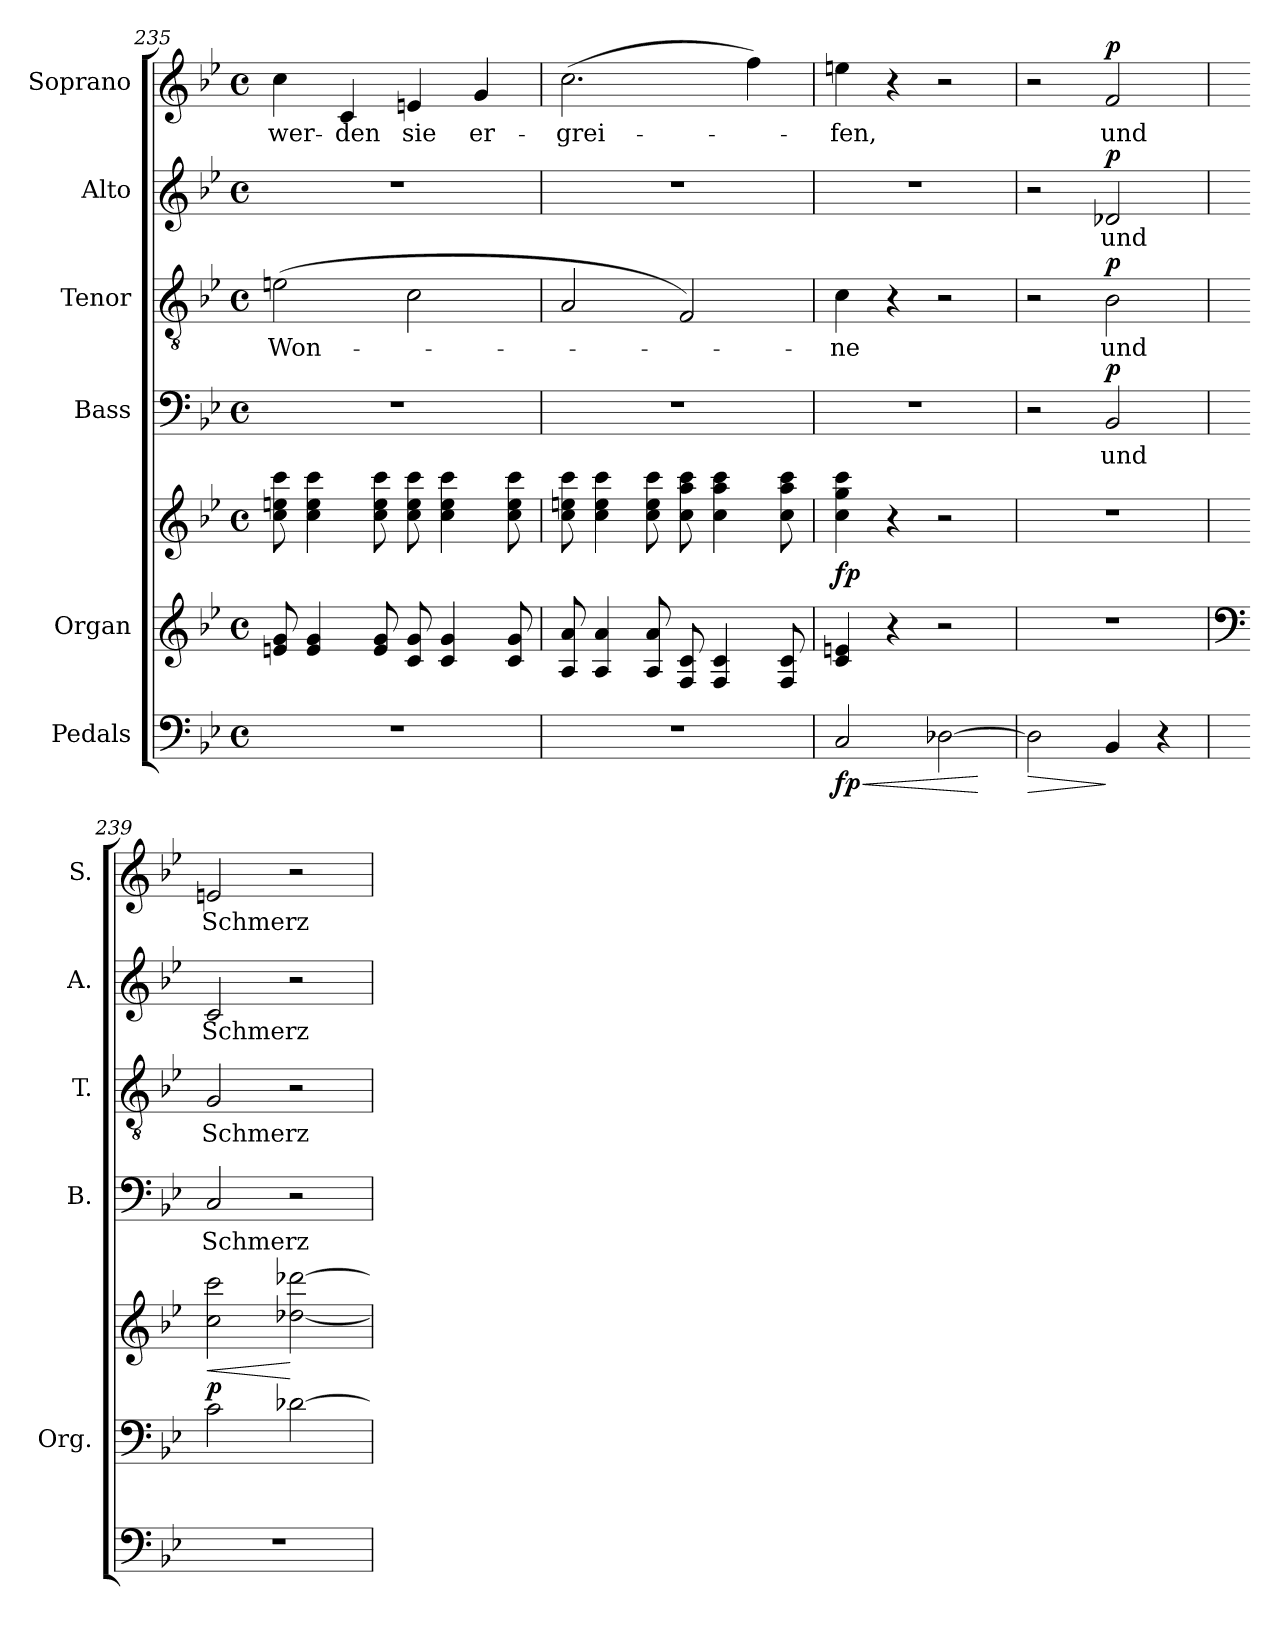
**kern	**dynam	**kern	**kern	**dynam	**kern	**text	**dynam	**kern	**text	**dynam	**kern	**text	**dynam	**kern	**text	**dynam
*part6	*part6	*part5	*part5	*part5	*part4	*part4	*part4	*part3	*part3	*part3	*part2	*part2	*part2	*part1	*part1	*part1
*staff7	*staff7	*staff6	*staff5	*staff5/6	*staff4	*staff4	*staff4	*staff3	*staff3	*staff3	*staff2	*staff2	*staff2	*staff1	*staff1	*staff1
*I"Pedals	*	*I"Organ	*	*	*I"Bass	*	*	*I"Tenor	*	*	*I"Alto	*	*	*I"Soprano	*	*
*	*	*I'Org.	*	*	*I'B.	*	*	*I'T.	*	*	*I'A.	*	*	*I'S.	*	*
*clefF4	*	*clefG2	*clefG2	*	*clefF4	*	*	*clefGv2	*	*	*clefG2	*	*	*clefG2	*	*
*	*	*	*	*	*	*	*	*ITrd7c12	*	*	*	*	*	*	*	*
*k[b-e-]	*	*k[b-e-]	*k[b-e-]	*	*k[b-e-]	*	*	*k[b-e-]	*	*	*k[b-e-]	*	*	*k[b-e-]	*	*
*B-:	*	*B-:	*B-:	*	*B-:	*	*	*B-:	*	*	*B-:	*	*	*B-:	*	*
*M4/4	*	*M4/4	*M4/4	*	*M4/4	*	*	*M4/4	*	*	*M4/4	*	*	*M4/4	*	*
*met(c)	*	*met(c)	*met(c)	*	*met(c)	*	*	*met(c)	*	*	*met(c)	*	*	*met(c)	*	*
=235	=235	=235	=235	=235	=235	=235	=235	=235	=235	=235	=235	=235	=235	=235	=235	=235
!	!	!	!	!	!	!	!	!	!LO:LY:b:color=#000000	!	!	!	!	!	!	!
!	!	!	!	!	!	!	!	!	!	!	!	!	!	!	!LO:LY:b:color=#000000	!
1r	.	8eni/ 8gi	8cci\ 8eeni 8ccci	.	1r	.	.	(2Eni\	Won-	.	1r	.	.	4cci\	wer-	.
.	.	4ei/ 4gi	4cci\ 4eei 4ccci	.	.	.	.	.	.	.	.	.	.	.	.	.
!	!	!	!	!	!	!	!	!	!	!	!	!	!	!	!LO:LY:b:color=#000000	!
.	.	.	.	.	.	.	.	.	.	.	.	.	.	4ci/	-den	.
.	.	8ei/ 8gi	8cci\ 8eei 8ccci	.	.	.	.	.	.	.	.	.	.	.	.	.
!	!	!	!	!	!	!	!	!	!	!	!	!	!	!	!LO:LY:b:color=#000000	!
.	.	8ci/ 8gi	8cci\ 8eei 8ccci	.	.	.	.	2Ci\	.	.	.	.	.	4eni/	sie	.
.	.	4ci/ 4gi	4cci\ 4eei 4ccci	.	.	.	.	.	.	.	.	.	.	.	.	.
!	!	!	!	!	!	!	!	!	!	!	!	!	!	!	!LO:LY:b:color=#000000	!
.	.	.	.	.	.	.	.	.	.	.	.	.	.	4gi/	er-	.
.	.	8ci/ 8gi	8cci\ 8eei 8ccci	.	.	.	.	.	.	.	.	.	.	.	.	.
=236	=236	=236	=236	=236	=236	=236	=236	=236	=236	=236	=236	=236	=236	=236	=236	=236
!	!	!	!	!	!	!	!	!	!	!	!	!	!	!	!LO:LY:b:color=#000000	!
1r	.	8Ai/ 8ai	8cci\ 8eeni 8ccci	.	1r	.	.	2AAi/	.	.	1r	.	.	(2.cci\	-grei-	.
.	.	4Ai/ 4ai	4cci\ 4eei 4ccci	.	.	.	.	.	.	.	.	.	.	.	.	.
.	.	8Ai/ 8ai	8cci\ 8eei 8ccci	.	.	.	.	.	.	.	.	.	.	.	.	.
.	.	8Fi/ 8ci	8cci\ 8aai 8ccci	.	.	.	.	2FFi/)	.	.	.	.	.	.	.	.
.	.	4Fi/ 4ci	4cci\ 4aai 4ccci	.	.	.	.	.	.	.	.	.	.	.	.	.
.	.	.	.	.	.	.	.	.	.	.	.	.	.	4ffi\)	.	.
.	.	8Fi/ 8ci	8cci\ 8aai 8ccci	.	.	.	.	.	.	.	.	.	.	.	.	.
=237	=237	=237	=237	=237	=237	=237	=237	=237	=237	=237	=237	=237	=237	=237	=237	=237
!	!LO:HP:b	!	!	!	!	!	!	!	!	!	!	!	!	!	!	!
!	!	!	!	!	!	!	!	!	!LO:LY:b:color=#000000	!	!	!	!	!	!	!
!	!	!	!	!	!	!	!	!	!	!	!	!	!	!	!LO:LY:b:color=#000000	!
2Ci/	< fp	4ci/ 4eni	4cci\ 4ggi 4ccci	fp	1r	.	.	4Ci\	-ne	.	1r	.	.	4eeni\	-fen,	.
.	.	4r	4r	.	.	.	.	4r	.	.	.	.	.	4r	.	.
[2D-Xi\	.	2r	2r	.	.	.	.	2r	.	.	.	.	.	2r	.	.
.	[	.	.	.	.	.	.	.	.	.	.	.	.	.	.	.
=238	=238	=238	=238	=238	=238	=238	=238	=238	=238	=238	=238	=238	=238	=238	=238	=238
!	!LO:HP:b	!	!	!	!	!	!	!	!	!	!	!	!	!	!	!
2D-i\]	>	1r	1r	.	2r	.	.	2r	.	.	2r	.	.	2r	.	.
!	!	!	!	!	!	!LO:LY:b:color=#000000	!	!	!	!	!	!	!	!	!	!
!	!	!	!	!	!	!	!	!	!LO:LY:b:color=#000000	!	!	!	!	!	!	!
!	!	!	!	!	!	!	!	!	!	!	!	!LO:LY:b:color=#000000	!	!	!	!
!	!	!	!	!	!	!	!	!	!	!	!	!	!	!	!LO:LY:b:color=#000000	!
4BB-i/	]	.	.	.	2BB-i/	und	p	2BB-i\	und	p	2d-Xi/	und	p	2fi/	und	p
4r	.	.	.	.	.	.	.	.	.	.	.	.	.	.	.	.
=239	=239	=239	=239	=239	=239	=239	=239	=239	=239	=239	=239	=239	=239	=239	=239	=239
*	*	*clefF4	*	*	*	*	*	*	*	*	*	*	*	*	*	*
!	!	!	!	!LO:HP:b	!	!	!	!	!	!	!	!	!	!	!	!
!	!	!	!	!	!	!LO:LY:b:color=#000000	!	!	!	!	!	!	!	!	!	!
!	!	!	!	!	!	!	!	!	!LO:LY:b:color=#000000	!	!	!	!	!	!	!
!	!	!	!	!	!	!	!	!	!	!	!	!LO:LY:b:color=#000000	!	!	!	!
!	!	!	!	!	!	!	!	!	!	!	!	!	!	!	!LO:LY:b:color=#000000	!
1r	.	2ci\	2cci\ 2ccci	< p	2Ci/	Schmerz	.	2GGi/	Schmerz	.	2ci/	Schmerz	.	2eni/	Schmerz	.
.	.	[2d-Xi\	[2dd-Xi\ [2ddd-Xi	[	2r	.	.	2r	.	.	2r	.	.	2r	.	.
=	=	=	=	=	=	=	=	=	=	=	=	=	=	=	=	=
*-	*-	*-	*-	*-	*-	*-	*-	*-	*-	*-	*-	*-	*-	*-	*-	*-
